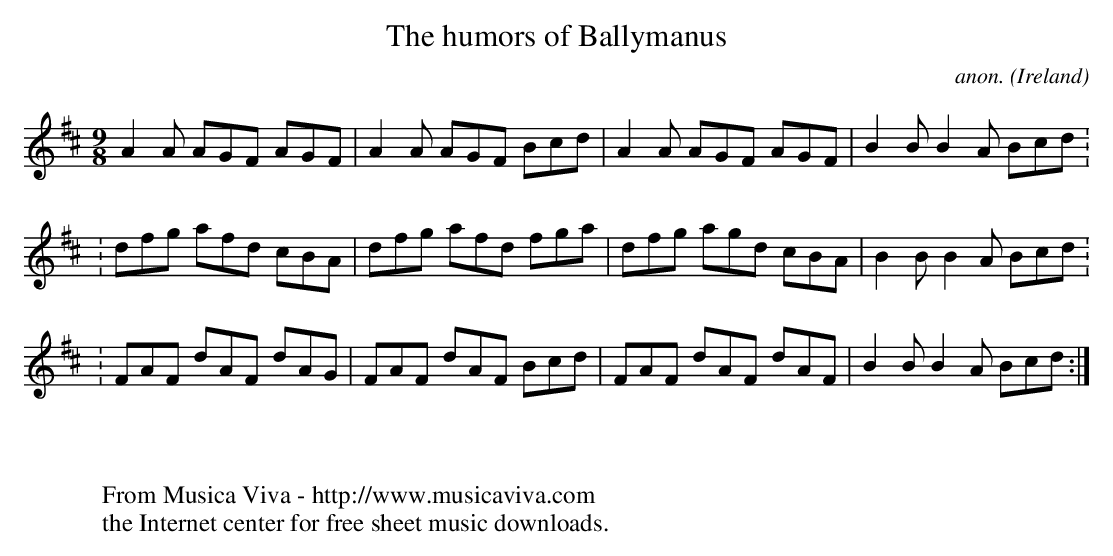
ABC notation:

X:1
T: The humors of Ballymanus
C:anon.
O:Ireland
7.abc
M:9/8
L:1/8
K:D
A2A AGF AGF|A2A AGF Bcd|A2A AGF AGF|B2B B2A Bcd:
:dfg afd cBA|dfg afd fga|dfg agd cBA|B2B B2A Bcd:
:FAF dAF dAG|FAF dAF Bcd|FAF dAF dAF|B2B B2A Bcd:|
W:
W:
W:  From Musica Viva - http://www.musicaviva.com
W:  the Internet center for free sheet music downloads.
